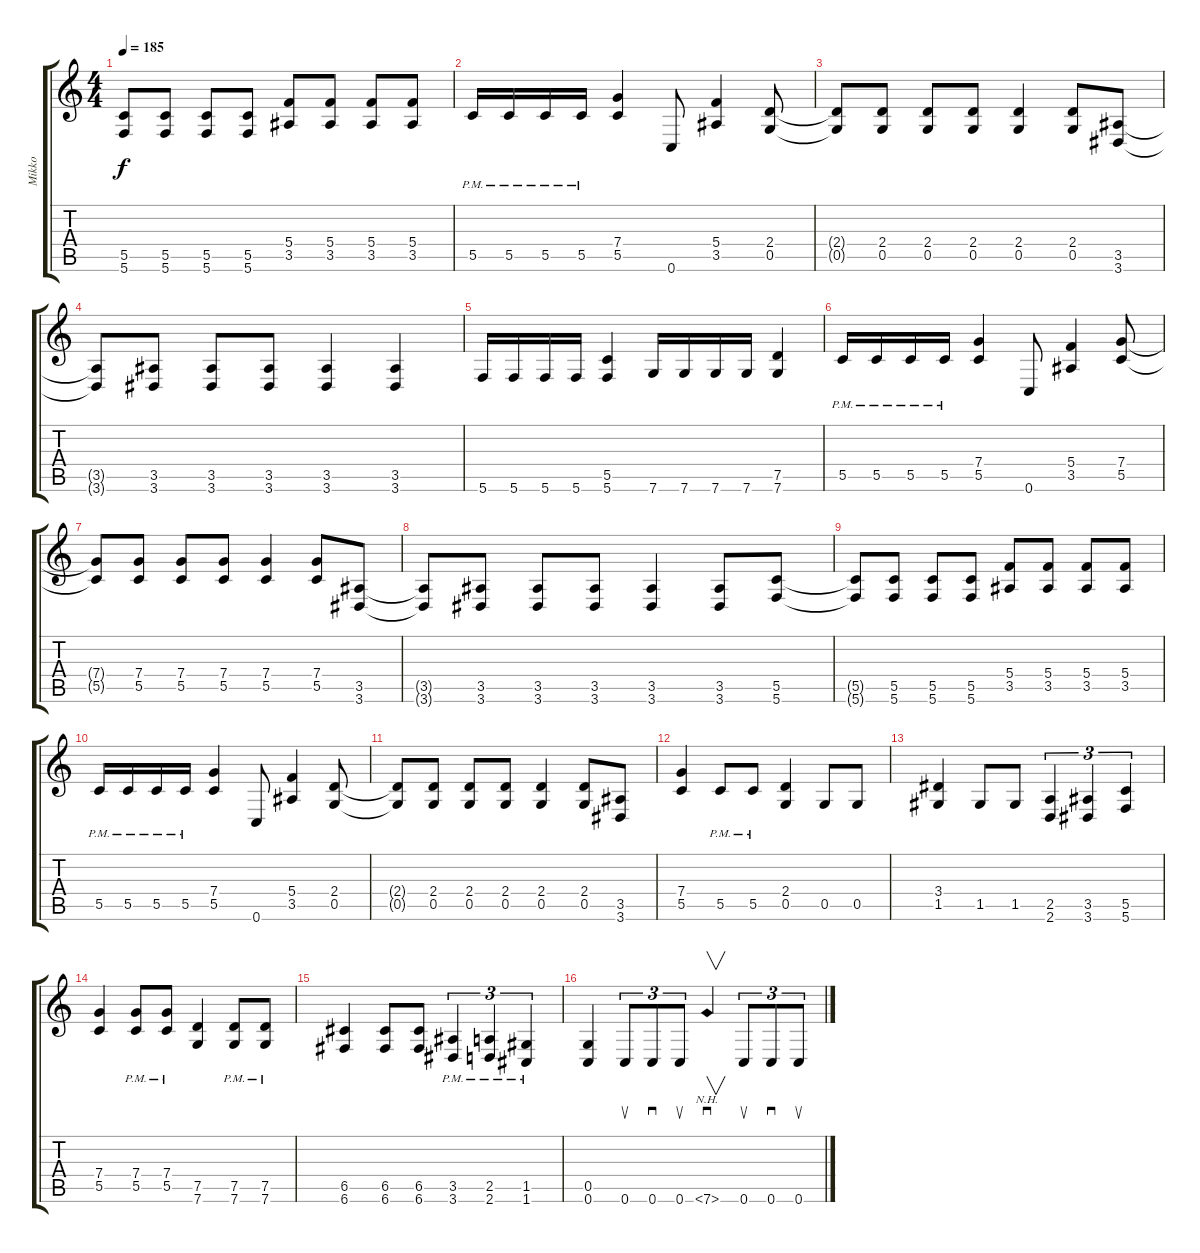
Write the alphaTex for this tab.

\track ("Mikko" "Mikko") {instrument distortionguitar}
\staff {score tabs}
\tuning (D4 A3 F3 C3 G2 C2) {hide}
\ts (4 4)
\tempo 185
\clef g2
\ks c
(5.5{t} 5.6{t}).8{dy f} (5.5 5.6).8 (5.5 5.6).8 (5.5 5.6).8 (5.4 3.5).8 (5.4 3.5).8 (5.4 3.5).8 (5.4 3.5).8 |
5.5{pm}.16 5.5{pm}.16 5.5{pm}.16 5.5{pm}.16 (7.4 5.5).4 0.6.8 (5.4 3.5).4 (2.4 0.5).8 |
(2.4{t} 0.5{t}).8 (2.4 0.5).8 (2.4 0.5).8 (2.4 0.5).8 (2.4 0.5).4 (2.4 0.5).8 (3.5 3.6).8 |
(3.5{t} 3.6{t}).8 (3.5 3.6).8 (3.5 3.6).8 (3.5 3.6).8 (3.5 3.6).4 (3.5 3.6).4 |
5.6.16 5.6.16 5.6.16 5.6.16 (5.5 5.6).4 7.6.16 7.6.16 7.6.16 7.6.16 (7.5 7.6).4 |
5.5{pm}.16 5.5{pm}.16 5.5{pm}.16 5.5{pm}.16 (7.4 5.5).4 0.6.8 (5.4 3.5).4 (7.4 5.5).8 |
(7.4{t} 5.5{t}).8 (7.4 5.5).8 (7.4 5.5).8 (7.4 5.5).8 (7.4 5.5).4 (7.4 5.5).8 (3.5 3.6).8 |
(3.5{t} 3.6{t}).8 (3.5 3.6).8 (3.5 3.6).8 (3.5 3.6).8 (3.5 3.6).4 (3.5 3.6).8 (5.5 5.6).8 |
(5.5{t} 5.6{t}).8 (5.5 5.6).8 (5.5 5.6).8 (5.5 5.6).8 (5.4 3.5).8 (5.4 3.5).8 (5.4 3.5).8 (5.4 3.5).8 |
5.5{pm}.16 5.5{pm}.16 5.5{pm}.16 5.5{pm}.16 (7.4 5.5).4 0.6.8 (5.4 3.5).4 (2.4 0.5).8 |
(2.4{t} 0.5{t}).8 (2.4 0.5).8 (2.4 0.5).8 (2.4 0.5).8 (2.4 0.5).4 (2.4 0.5).8 (3.5 3.6).8 |
(7.4 5.5).4 5.5{pm}.8 5.5{pm}.8 (2.4 0.5).4 0.5.8 0.5.8 |
(3.4 1.5).4 1.5.8 1.5.8 (2.5 2.6).4{tu (3 2)} (3.5 3.6).4{tu (3 2)} (5.5 5.6).4{tu (3 2)} |
(7.4 5.5).4 (7.4{pm} 5.5{pm}).8 (7.4{pm} 5.5{pm}).8 (7.5 7.6).4 (7.5{pm} 7.6{pm}).8 (7.5{pm} 7.6{pm}).8 |
(6.5 6.6).4 (6.5 6.6).8 (6.5 6.6).8 (3.5{pm} 3.6{pm}).4{tu (3 2)} (2.5{pm} 2.6{pm}).4{tu (3 2)} (1.5{pm} 1.6{pm}).4{tu (3 2)} |
(0.5 0.6).4 0.6.8{su tu (3 2)} 0.6.8{sd tu (3 2)} 0.6.8{su tu (3 2)} 7.6{nh}.4{v sd} 0.6.8{su tu (3 2)} 0.6.8{sd tu (3 2)} 0.6.8{su tu (3 2)}
